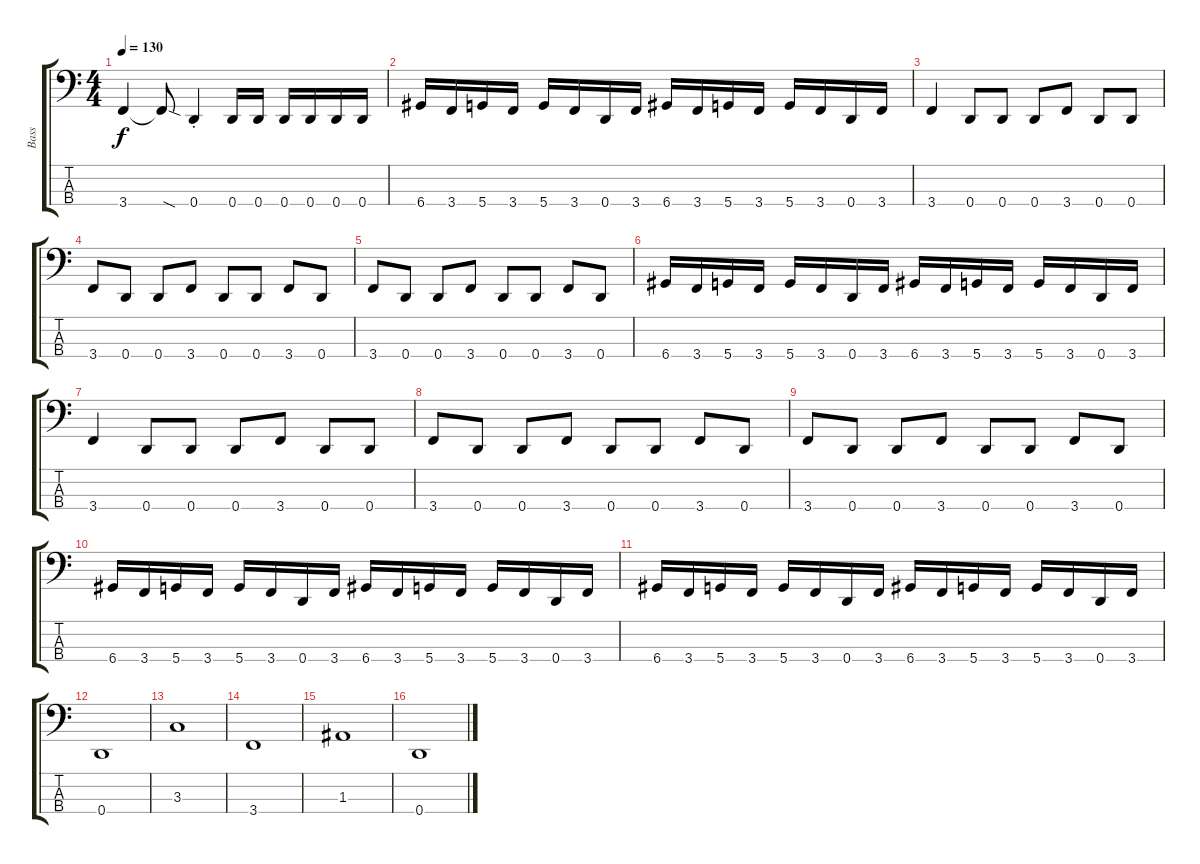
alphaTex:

\track ("Bass" "Bass") {instrument electricbassfinger}
\staff {score tabs}
\tuning (G2 D2 A1 D1) {hide}
\ts (4 4)
\tempo 130
\clef f4
\ks c
3.4.4{dy f} 3.4{sod t}.8 0.4{st}.4 0.4.16 0.4.16 0.4.16 0.4.16 0.4.16 0.4.16 |
6.4.16 3.4.16 5.4.16 3.4.16 5.4.16 3.4.16 0.4.16 3.4.16 6.4.16 3.4.16 5.4.16 3.4.16 5.4.16 3.4.16 0.4.16 3.4.16 |
3.4.4 0.4.8 0.4.8 0.4.8 3.4.8 0.4.8 0.4.8 |
3.4.8 0.4.8 0.4.8 3.4.8 0.4.8 0.4.8 3.4.8 0.4.8 |
3.4.8 0.4.8 0.4.8 3.4.8 0.4.8 0.4.8 3.4.8 0.4.8 |
6.4.16 3.4.16 5.4.16 3.4.16 5.4.16 3.4.16 0.4.16 3.4.16 6.4.16 3.4.16 5.4.16 3.4.16 5.4.16 3.4.16 0.4.16 3.4.16 |
3.4.4 0.4.8 0.4.8 0.4.8 3.4.8 0.4.8 0.4.8 |
3.4.8 0.4.8 0.4.8 3.4.8 0.4.8 0.4.8 3.4.8 0.4.8 |
3.4.8 0.4.8 0.4.8 3.4.8 0.4.8 0.4.8 3.4.8 0.4.8 |
6.4.16 3.4.16 5.4.16 3.4.16 5.4.16 3.4.16 0.4.16 3.4.16 6.4.16 3.4.16 5.4.16 3.4.16 5.4.16 3.4.16 0.4.16 3.4.16 |
6.4.16 3.4.16 5.4.16 3.4.16 5.4.16 3.4.16 0.4.16 3.4.16 6.4.16 3.4.16 5.4.16 3.4.16 5.4.16 3.4.16 0.4.16 3.4.16 |
0.4.1 |
3.3.1 |
3.4.1 |
1.3.1 |
0.4.1
